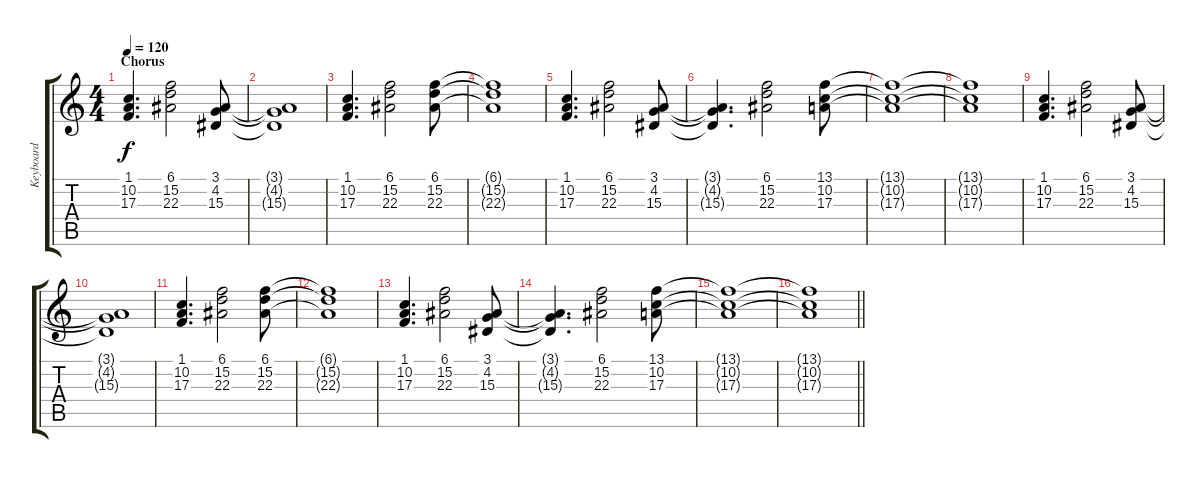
\track ("Keyboard" "Keyboard") {instrument pad2warm}
\staff {score tabs}
\tuning (E4 B3 G3 D3 A2 E2) {hide}
\ts (4 4)
\section ("" "Chorus")
\tempo 120
\clef g2
\ks c
(1.1 10.2 17.3).4{d dy f volume 7} (6.1 15.2 22.3).2 (3.1 4.2 15.3).8 |
(3.1{t} 4.2{t} 15.3{t}).1 |
(1.1 10.2 17.3).4{d} (6.1 15.2 22.3).2 (6.1 15.2 22.3).8 |
(6.1{t} 15.2{t} 22.3{t}).1 |
(1.1 10.2 17.3).4{d} (6.1 15.2 22.3).2 (3.1 4.2 15.3).8 |
(3.1{t} 4.2{t} 15.3{t}).4{d} (6.1 15.2 22.3).2 (13.1 10.2 17.3).8 |
(13.1{t} 10.2{t} 17.3{t}).1 |
(13.1{t} 10.2{t} 17.3{t}).1 |
(1.1 10.2 17.3).4{d} (6.1 15.2 22.3).2 (3.1 4.2 15.3).8 |
(3.1{t} 4.2{t} 15.3{t}).1 |
(1.1 10.2 17.3).4{d} (6.1 15.2 22.3).2 (6.1 15.2 22.3).8 |
(6.1{t} 15.2{t} 22.3{t}).1 |
(1.1 10.2 17.3).4{d} (6.1 15.2 22.3).2 (3.1 4.2 15.3).8 |
(3.1{t} 4.2{t} 15.3{t}).4{d} (6.1 15.2 22.3).2 (13.1 10.2 17.3).8 |
(13.1{t} 10.2{t} 17.3{t}).1 |
\barLineRight lightlight
(13.1{t} 10.2{t} 17.3{t}).1
